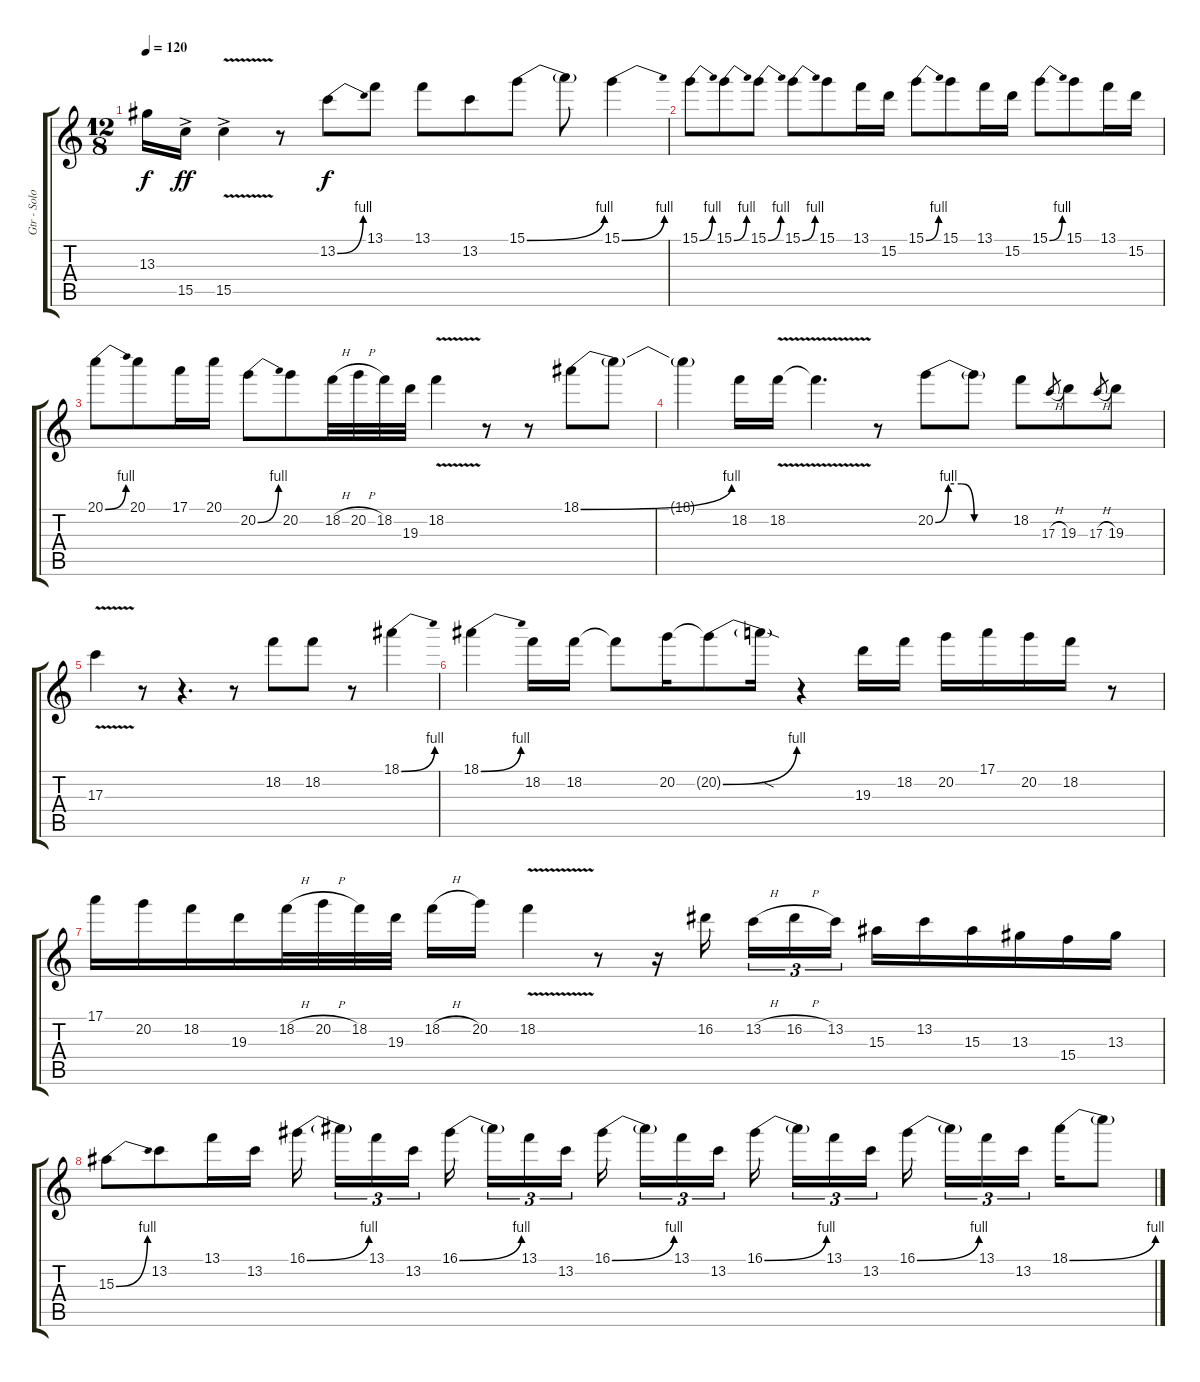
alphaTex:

\track ("Gtr - Solo" "Gtr - Solo") {instrument overdrivenguitar}
\staff {score tabs}
\tuning (E4 B3 G3 D3 A2 E2) {hide}
\ts (12 8)
\tempo 120
\clef g2
\ks c
13.3.16{dy f} 15.5{ac}.16{dy ff} 15.5{v ac}.4 r.8 13.2{be (bend 0 0 60 4)}.8{dy f} 13.1.8 13.1.8 13.2.8 15.1{be (bend 0 0 60 4)}.8 15.1{t}.8 15.1{be (bend 0 0 60 4)}.4 |
15.1{be (bend 0 0 60 4)}.8 15.1{be (bend 0 0 60 4)}.8 15.1{be (bend 0 0 60 4)}.8 15.1{be (bend 0 0 60 4)}.8 15.1.8 13.1.16 15.2.16 15.1{be (bend 0 0 60 4)}.8 15.1.8 13.1.16 15.2.16 15.1{be (bend 0 0 60 4)}.8 15.1.8 13.1.16 15.2.16 |
20.1{be (bend 0 0 60 4)}.8 20.1.8 17.1.16 20.1.16 20.2{be (bend 0 0 60 4)}.8 20.2.8 18.2{h}.32 20.2{h}.32 18.2.32 19.3.32 18.2{v}.4 r.8 r.8 18.1{be (bend 0 0 60 4)}.8 18.1{t}.8 |
18.1{t}.4 18.2.16 18.2{v}.16 18.2{t}.4{d} r.8 20.2{be (custom 0 0 10 4 20 4 30 0 60 0)}.8 20.2{t}.8 18.2.8 17.3{h}.8{gr} 19.3.8 17.3{h}.8{gr} 19.3.8 |
17.3{v}.4 r.8 r.4{d} r.8 18.2.8 18.2.8 r.8 18.1{be (bend 0 0 60 4)}.4 |
18.1{be (bend 0 0 60 4)}.4 18.2.16 18.2.16 18.2{t}.8 20.2.16 20.2{be (bend 0 0 60 4) t}.8 20.2{sod t}.16 r.4 19.3.16 18.2.16 20.2.16 17.1.16 20.2.16 18.2.16 r.8 |
17.1.16 20.2.16 18.2.16 19.3.16 18.2{h}.32 20.2{h}.32 18.2.32 19.3.32 18.2{h}.16 20.2.16 18.2{v}.4 r.8 r.16 16.2.16{beam splitsecondary} 13.2{h}.16{tu (3 2)} 16.2{h}.16{tu (3 2)} 13.2.16{tu (3 2)} 15.3.16 13.2.16 15.3.16 13.3.16 15.4.16 13.3.16 |
15.3{be (bend 0 0 60 4)}.8 13.2.8 13.1.16 13.2.16 16.1{be (bend 0 0 60 4)}.16{beam splitsecondary} 16.1{t}.16{tu (3 2)} 13.1.16{tu (3 2)} 13.2.16{tu (3 2) beam splitsecondary} 16.1{be (bend 0 0 60 4)}.16{beam splitsecondary} 16.1{t}.16{tu (3 2)} 13.1.16{tu (3 2)} 13.2.16{tu (3 2)} 16.1{be (bend 0 0 60 4)}.16{beam splitsecondary} 16.1{t}.16{tu (3 2)} 13.1.16{tu (3 2)} 13.2.16{tu (3 2) beam splitsecondary} 16.1{be (bend 0 0 60 4)}.16{beam splitsecondary} 16.1{t}.16{tu (3 2)} 13.1.16{tu (3 2)} 13.2.16{tu (3 2)} 16.1{be (bend 0 0 60 4)}.16{beam splitsecondary} 16.1{t}.16{tu (3 2)} 13.1.16{tu (3 2)} 13.2.16{tu (3 2) beam splitsecondary} 18.1{be (bend 0 0 60 4)}.16 18.1{t}.8
